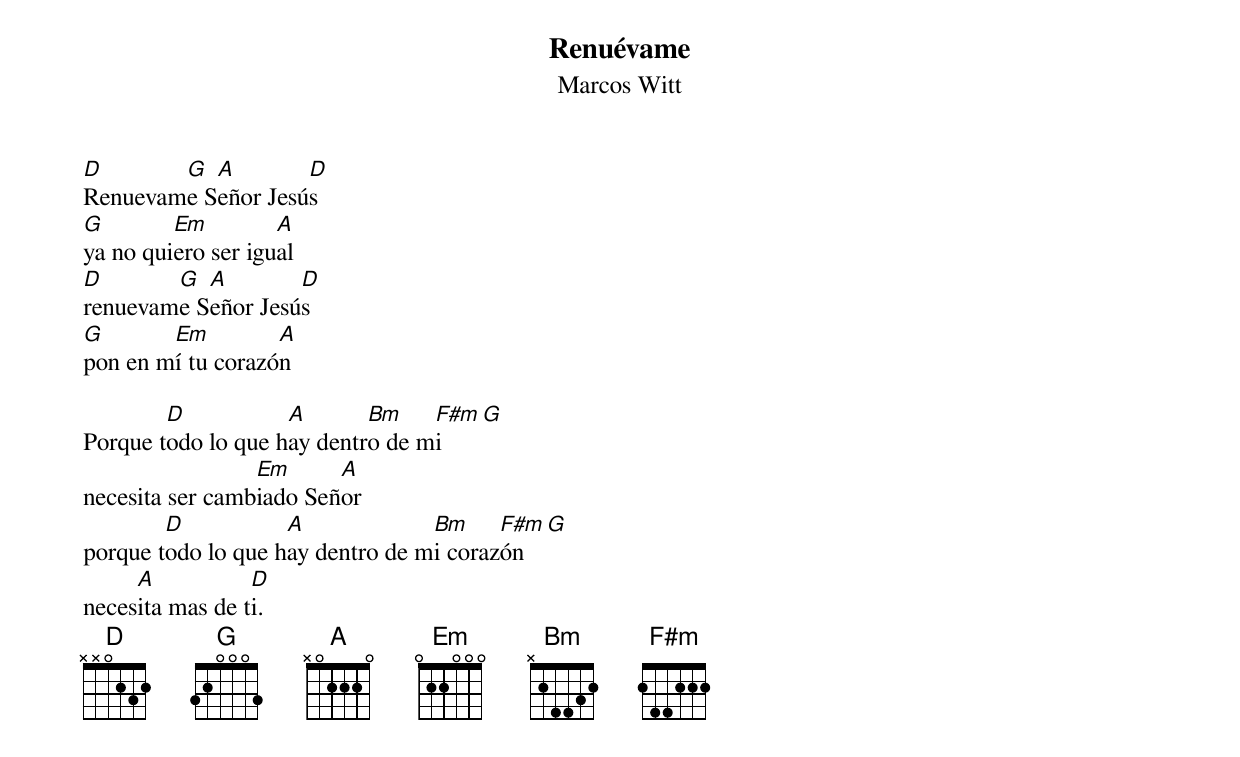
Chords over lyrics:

Renuévame
Marcos Witt

D       G  A        D
Renuevame Señor Jesús
G        Em         A
ya no quiero ser igual
D       G  A        D
renuevame Señor Jesús
G       Em         A
pon en mí tu corazón

        D           A       Bm    F#m G
Porque todo lo que hay dentro de mi
                 Em      A
necesita ser cambiado Señor
        D           A             Bm     F#m G
porque todo lo que hay dentro de mi corazón
     A           D
necesita mas de ti.
